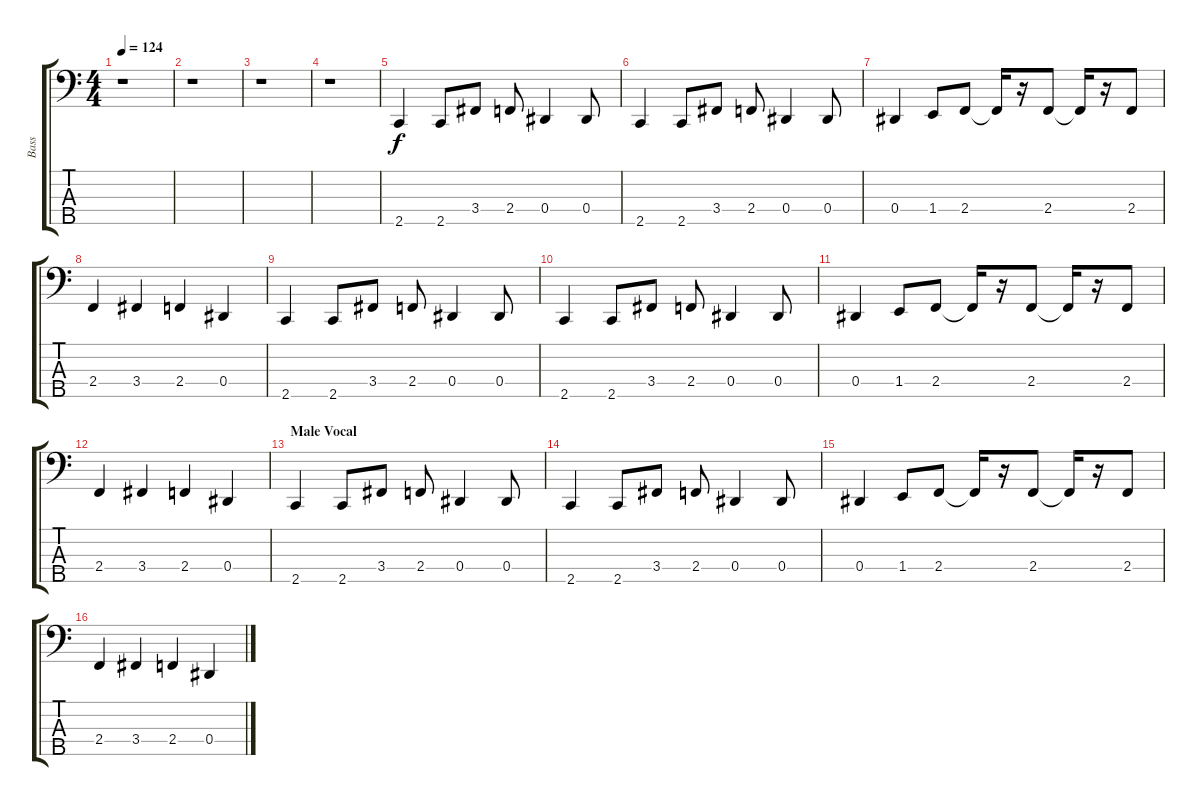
\track ("Bass" "Bass") {instrument electricbasspick}
\staff {score tabs}
\tuning (Gb2 Db2 Ab1 Eb1 Bb0) {hide}
\ts (4 4)
\tempo 124
\clef f4
\ks c
r.1{dy f} |
r.1 |
r.1 |
r.1 |
2.5.4 2.5.8 3.4.8 2.4.8 0.4.4 0.4.8 |
2.5.4 2.5.8 3.4.8 2.4.8 0.4.4 0.4.8 |
0.4.4 1.4.8 2.4.8 2.4{t}.16 r.16 2.4.8 2.4{t}.16 r.16 2.4.8 |
2.4.4 3.4.4 2.4.4 0.4.4 |
2.5.4 2.5.8 3.4.8 2.4.8 0.4.4 0.4.8 |
2.5.4 2.5.8 3.4.8 2.4.8 0.4.4 0.4.8 |
0.4.4 1.4.8 2.4.8 2.4{t}.16 r.16 2.4.8 2.4{t}.16 r.16 2.4.8 |
2.4.4 3.4.4 2.4.4 0.4.4 |
\section ("" "Male Vocal")
2.5.4 2.5.8 3.4.8 2.4.8 0.4.4 0.4.8 |
2.5.4 2.5.8 3.4.8 2.4.8 0.4.4 0.4.8 |
0.4.4 1.4.8 2.4.8 2.4{t}.16 r.16 2.4.8 2.4{t}.16 r.16 2.4.8 |
2.4.4 3.4.4 2.4.4 0.4.4
